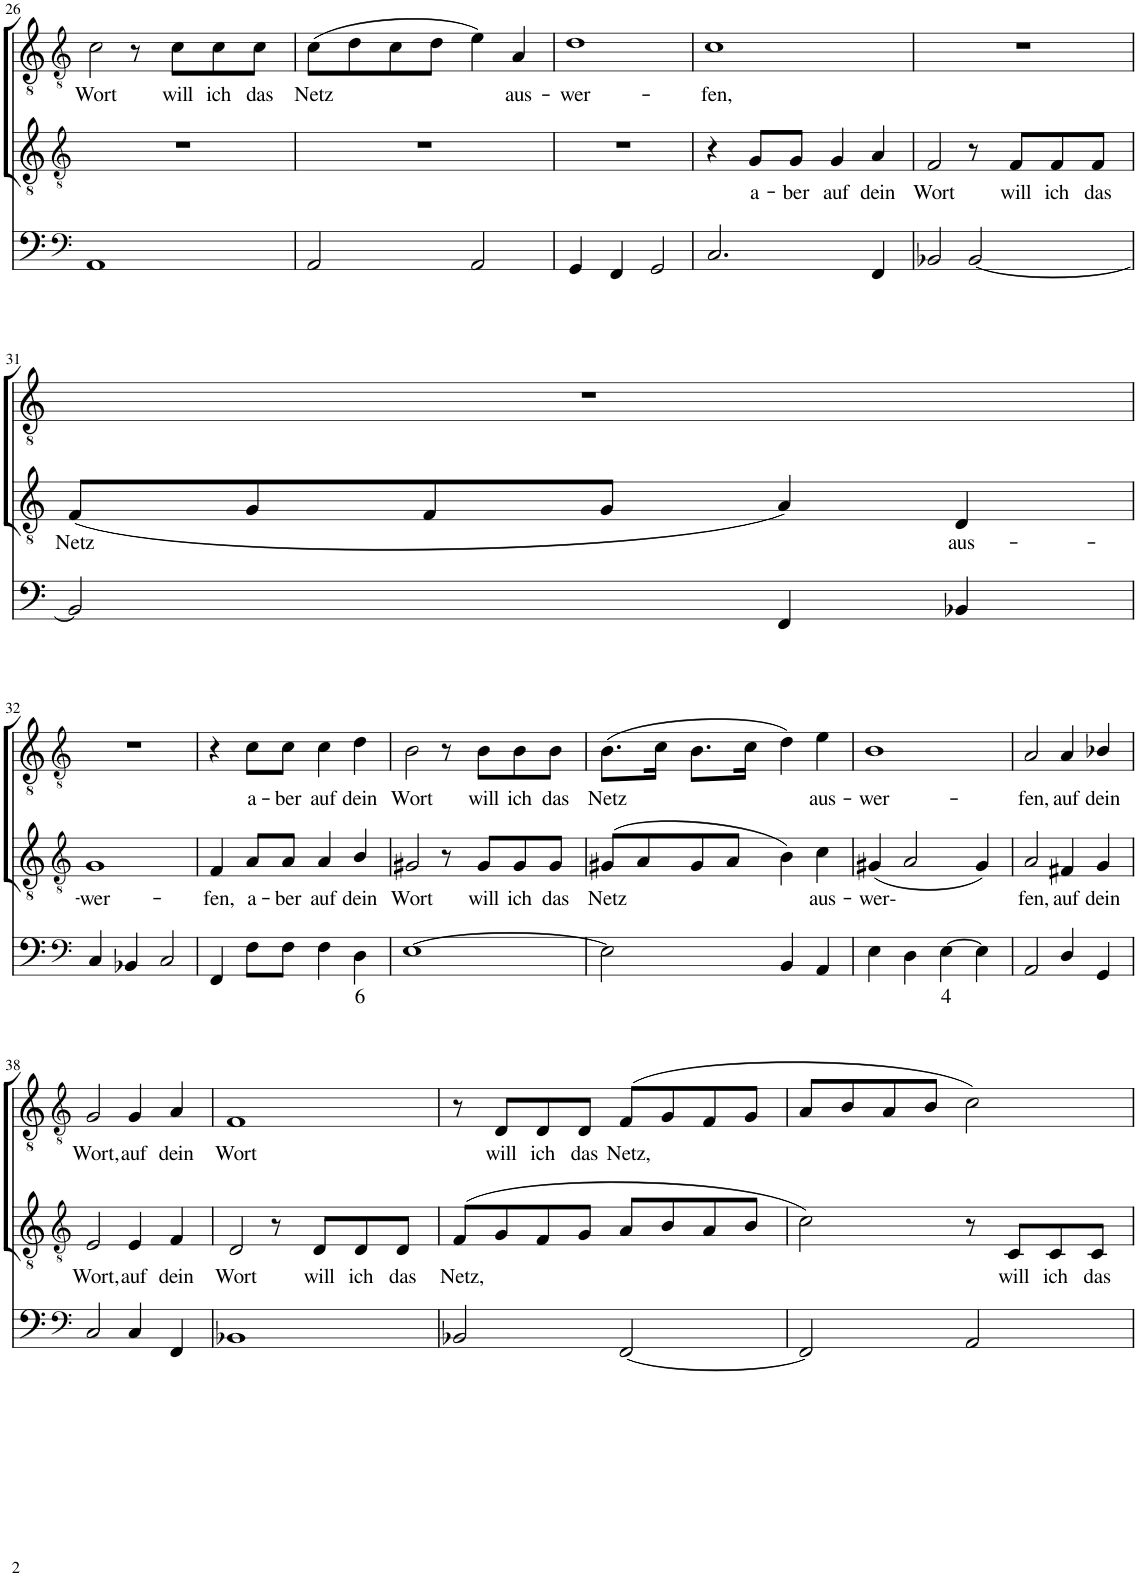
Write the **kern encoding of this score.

**kern	**text	**kern	**text	**kern	**text
*part3	*part3	*part2	*part2	*part1	*part1
*staff3	*staff3	*staff2	*staff2	*staff1	*staff1
*I"Continuo	*	*I"Tenor II	*	*I"Tenor I	*
!!LO:PB:g=z
*clefF4	*	*clefGv2	*	*clefGv2	*
*k[]	*	*k[]	*	*k[]	*
*M4/4	*	*M4/4	*	*M4/4	*
=26	=26	=26	=26	=26	=26
!	!	!	!	!	!LO:LY:b
1AA	.	1r	.	2c\	Wort
.	.	.	.	8r	.
!	!	!	!	!	!LO:LY:b
.	.	.	.	8c\L	will
!	!	!	!	!	!LO:LY:b
.	.	.	.	8c\	ich
!	!	!	!	!	!LO:LY:b
.	.	.	.	8c\J	das
=27	=27	=27	=27	=27	=27
!	!	!	!	!	!LO:LY:b
2AA/	.	1r	.	(8c\L	Netz
.	.	.	.	8d\	.
.	.	.	.	8c\	.
.	.	.	.	8d\J	.
2AA/	.	.	.	4e\)	.
!	!	!	!	!	!LO:LY:b
.	.	.	.	4A/	aus-
=28	=28	=28	=28	=28	=28
!	!	!	!	!	!LO:LY:b
4GG/	.	1r	.	1d	wer-
4FF/	.	.	.	.	.
2GG/	.	.	.	.	.
=29	=29	=29	=29	=29	=29
!	!	!	!	!	!LO:LY:b
2.C/	.	4r	.	1c	fen,
!	!	!	!LO:LY:b	!	!
.	.	8G/L	a-	.	.
!	!	!	!LO:LY:b	!	!
.	.	8G/J	ber	.	.
!	!	!	!LO:LY:b	!	!
.	.	4G/	auf	.	.
!	!	!	!LO:LY:b	!	!
4FF/	.	4A/	dein	.	.
=30	=30	=30	=30	=30	=30
!	!	!	!LO:LY:b	!	!
2BB-X/	.	2F/	Wort	1r	.
[2BB-/	.	8r	.	.	.
!	!	!	!LO:LY:b	!	!
.	.	8F/L	will	.	.
!	!	!	!LO:LY:b	!	!
.	.	8F/	ich	.	.
!	!	!	!LO:LY:b	!	!
.	.	8F/J	das	.	.
!!LO:LB:g=z
=31	=31	=31	=31	=31	=31
!	!	!	!LO:LY:b	!	!
2BB-/]	.	(8F/L	Netz	1r	.
.	.	8G/	.	.	.
.	.	8F/	.	.	.
.	.	8G/J	.	.	.
4FF/	.	4A/)	.	.	.
!	!	!	!LO:LY:b	!	!
4BB-X/	.	4D/	aus-	.	.
!!LO:LB:g=z
=32	=32	=32	=32	=32	=32
*clefF4	*	*clefGv2	*	*clefGv2	*
!	!	!	!LO:LY:b	!	!
4C/	.	1G	wer-	1r	.
4BB-X/	.	.	.	.	.
2C/	.	.	.	.	.
=33	=33	=33	=33	=33	=33
!	!	!	!LO:LY:b	!	!
4FF/	.	4F/	fen,	4r	.
!	!	!	!LO:LY:b	!	!LO:LY:b
8F\L	.	8A/L	a-	8c\L	a-
!	!	!	!LO:LY:b	!	!LO:LY:b
8F\J	.	8A/J	ber	8c\J	ber
!	!	!	!LO:LY:b	!	!LO:LY:b
4F\	.	4A/	auf	4c\	auf
!	!LO:LY:b	!	!LO:LY:b	!	!LO:LY:b
4D\	6	4B/	dein	4d\	dein
=34	=34	=34	=34	=34	=34
!	!	!	!LO:LY:b	!	!LO:LY:b
[1E	.	2G#X/	Wort	2B\	Wort
.	.	8r	.	8r	.
!	!	!	!LO:LY:b	!	!LO:LY:b
.	.	8G#/L	will	8B\L	will
!	!	!	!LO:LY:b	!	!LO:LY:b
.	.	8G#/	ich	8B\	ich
!	!	!	!LO:LY:b	!	!LO:LY:b
.	.	8G#/J	das	8B\J	das
=35	=35	=35	=35	=35	=35
!	!	!	!LO:LY:b	!	!LO:LY:b
2E\]	.	(8G#X/L	Netz	(8.B\L	Netz
.	.	8A/	.	.	.
.	.	.	.	16c\Jk	.
.	.	8G#/	.	8.B\L	.
.	.	8A/J	.	.	.
.	.	.	.	16c\Jk	.
4BB/	.	4B\)	.	4d\)	.
!	!	!	!LO:LY:b	!	!LO:LY:b
4AA/	.	4c\	aus-	4e\	aus-
=36	=36	=36	=36	=36	=36
!	!	!	!LO:LY:b	!	!LO:LY:b
4E\	.	(4G#X/	wer-	1B	wer-
4D\	.	2A/	.	.	.
!	!LO:LY:b	!	!	!	!
[4E\	4	.	.	.	.
4E\]	.	4G#/)	.	.	.
=37	=37	=37	=37	=37	=37
!	!	!	!LO:LY:b	!	!LO:LY:b
2AA/	.	2A/	fen,	2A/	fen,
!	!	!	!LO:LY:b	!	!LO:LY:b
4D/	.	4F#X/	auf	4A/	auf
!	!	!	!LO:LY:b	!	!LO:LY:b
4GG/	.	4G/	dein	4B-X/	dein
!!LO:LB:g=z
=38	=38	=38	=38	=38	=38
*clefF4	*	*clefGv2	*	*clefGv2	*
!	!	!	!LO:LY:b	!	!LO:LY:b
2C/	.	2E/	Wort,	2G/	Wort,
!	!	!	!LO:LY:b	!	!LO:LY:b
4C/	.	4E/	auf	4G/	auf
!	!	!	!LO:LY:b	!	!LO:LY:b
4FF/	.	4F/	dein	4A/	dein
=39	=39	=39	=39	=39	=39
!	!	!	!LO:LY:b	!	!LO:LY:b
1BB-X	.	2D/	Wort	1F	Wort
.	.	8r	.	.	.
!	!	!	!LO:LY:b	!	!
.	.	8D/L	will	.	.
!	!	!	!LO:LY:b	!	!
.	.	8D/	ich	.	.
!	!	!	!LO:LY:b	!	!
.	.	8D/J	das	.	.
=40	=40	=40	=40	=40	=40
!	!	!	!LO:LY:b	!	!
2BB-X/	.	(8F/L	Netz,	8r	.
!	!	!	!	!	!LO:LY:b
.	.	8G/	.	8D/L	will
!	!	!	!	!	!LO:LY:b
.	.	8F/	.	8D/	ich
!	!	!	!	!	!LO:LY:b
.	.	8G/J	.	8D/J	das
!	!	!	!	!	!LO:LY:b
[2FF/	.	8A/L	.	(8F/L	Netz,
.	.	8B/	.	8G/	.
.	.	8A/	.	8F/	.
.	.	8B/J	.	8G/J	.
=41	=41	=41	=41	=41	=41
2FF/]	.	2c\)	.	8A/L	.
.	.	.	.	8B/	.
.	.	.	.	8A/	.
.	.	.	.	8B/J	.
2AA/	.	8r	.	2c\)	.
!	!	!	!LO:LY:b	!	!
.	.	8C/L	will	.	.
!	!	!	!LO:LY:b	!	!
.	.	8C/	ich	.	.
!	!	!	!LO:LY:b	!	!
.	.	8C/J	das	.	.
=	=	=	=	=	=
*-	*-	*-	*-	*-	*-
